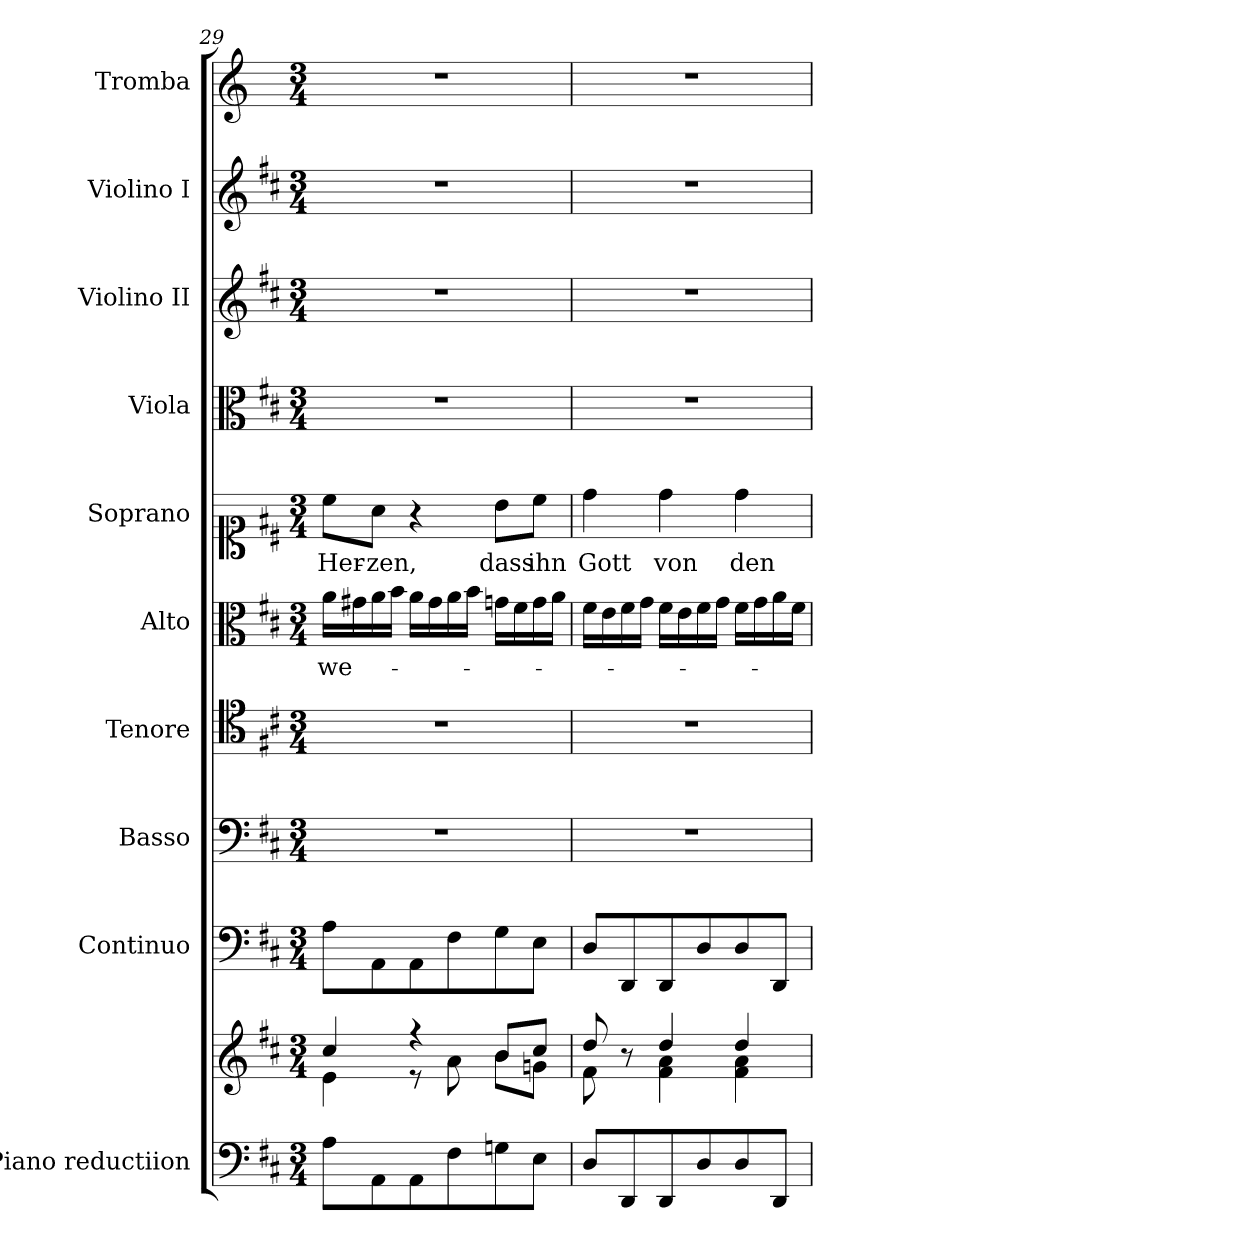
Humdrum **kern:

**kern	**kern	**kern	**kern	**kern	**kern	**text	**kern	**text	**kern	**kern	**kern	**kern
*part10	*part10	*part9	*part8	*part7	*part6	*part6	*part5	*part5	*part4	*part3	*part2	*part1
*staff11	*staff10	*staff9	*staff8	*staff7	*staff6	*staff6	*staff5	*staff5	*staff4	*staff3	*staff2	*staff1
*I"Piano reductiion	*	*I"Continuo	*I"Basso	*I"Tenore	*I"Alto	*	*I"Soprano	*	*I"Viola	*I"Violino II	*I"Violino I	*I"Tromba
*I'Pno	*	*	*	*	*	*	*	*	*I'Vla	*I'Vln	*I'Vln	*
*clefF4	*clefG2	*clefF4	*clefF4	*clefC4	*clefC3	*	*clefC1	*	*clefC3	*clefG2	*clefG2	*clefG2
*	*	*	*	*	*	*	*	*	*	*	*	*ITrd-1c-2
*k[f#c#]	*k[f#c#]	*k[f#c#]	*k[f#c#]	*k[f#c#]	*k[f#c#]	*	*k[f#c#]	*	*k[f#c#]	*k[f#c#]	*k[f#c#]	*k[f#c#]
*M3/4	*M3/4	*M3/4	*M3/4	*M3/4	*M3/4	*	*M3/4	*	*M3/4	*M3/4	*M3/4	*M3/4
=29	=29	=29	=29	=29	=29	=29	=29	=29	=29	=29	=29	=29
*	*^	*	*	*	*	*	*	*	*	*	*	*
!	!	!	!	!	!	!	!LO:LY:b	!	!LO:LY:b	!	!	!	!
8A\L	4cc#/	4e\	8A\L	2.r	2.r	16a\LL	-we-	8cc#\L	Her-	2.r	2.r	2.r	2.r
.	.	.	.	.	.	16g#X\	.	.	.	.	.	.	.
!	!	!	!	!	!	!	!	!	!LO:LY:b	!	!	!	!
8AA\	.	.	8AA\	.	.	16a\	.	8a\J	-zen,	.	.	.	.
.	.	.	.	.	.	16b\JJ	.	.	.	.	.	.	.
8AA\	4r	8r	8AA\	.	.	16a\LL	.	4r	.	.	.	.	.
.	.	.	.	.	.	16g#\	.	.	.	.	.	.	.
8F#\	.	8a\	8F#\	.	.	16a\	.	.	.	.	.	.	.
.	.	.	.	.	.	16b\JJ	.	.	.	.	.	.	.
!	!	!	!	!	!	!	!	!	!LO:LY:b	!	!	!	!
8Gn\	8b/L	8b\L	8G\	.	.	16gn\LL	.	8b\L	dass	.	.	.	.
.	.	.	.	.	.	16f#\	.	.	.	.	.	.	.
!	!	!	!	!	!	!	!	!	!LO:LY:b	!	!	!	!
8E\J	8cc#/J	8gn\J	8E\J	.	.	16g\	.	8cc#\J	ihn	.	.	.	.
.	.	.	.	.	.	16a\JJ	.	.	.	.	.	.	.
=30	=30	=30	=30	=30	=30	=30	=30	=30	=30	=30	=30	=30	=30
!	!	!	!	!	!	!	!	!	!LO:LY:b	!	!	!	!
8D/L	8dd/	8f#\	8D/L	2.r	2.r	16f#\LL	.	4dd\	Gott	2.r	2.r	2.r	2.r
.	.	.	.	.	.	16e\	.	.	.	.	.	.	.
8DD/	8r	8ryy	8DD/	.	.	16f#\	.	.	.	.	.	.	.
.	.	.	.	.	.	16g\JJ	.	.	.	.	.	.	.
!	!	!	!	!	!	!	!	!	!LO:LY:b	!	!	!	!
8DD/	4dd/	4f#\ 4a\	8DD/	.	.	16f#\LL	.	4dd\	von	.	.	.	.
.	.	.	.	.	.	16e\	.	.	.	.	.	.	.
8D/	.	.	8D/	.	.	16f#\	.	.	.	.	.	.	.
.	.	.	.	.	.	16g\JJ	.	.	.	.	.	.	.
!	!	!	!	!	!	!	!	!	!LO:LY:b	!	!	!	!
8D/	4dd/	4f#\ 4a\	8D/	.	.	16f#\LL	.	4dd\	den	.	.	.	.
.	.	.	.	.	.	16g\	.	.	.	.	.	.	.
8DD/J	.	.	8DD/J	.	.	16a\	.	.	.	.	.	.	.
.	.	.	.	.	.	16f#\JJ	.	.	.	.	.	.	.
*	*v	*v	*	*	*	*	*	*	*	*	*	*	*
=	=	=	=	=	=	=	=	=	=	=	=	=
*-	*-	*-	*-	*-	*-	*-	*-	*-	*-	*-	*-	*-
